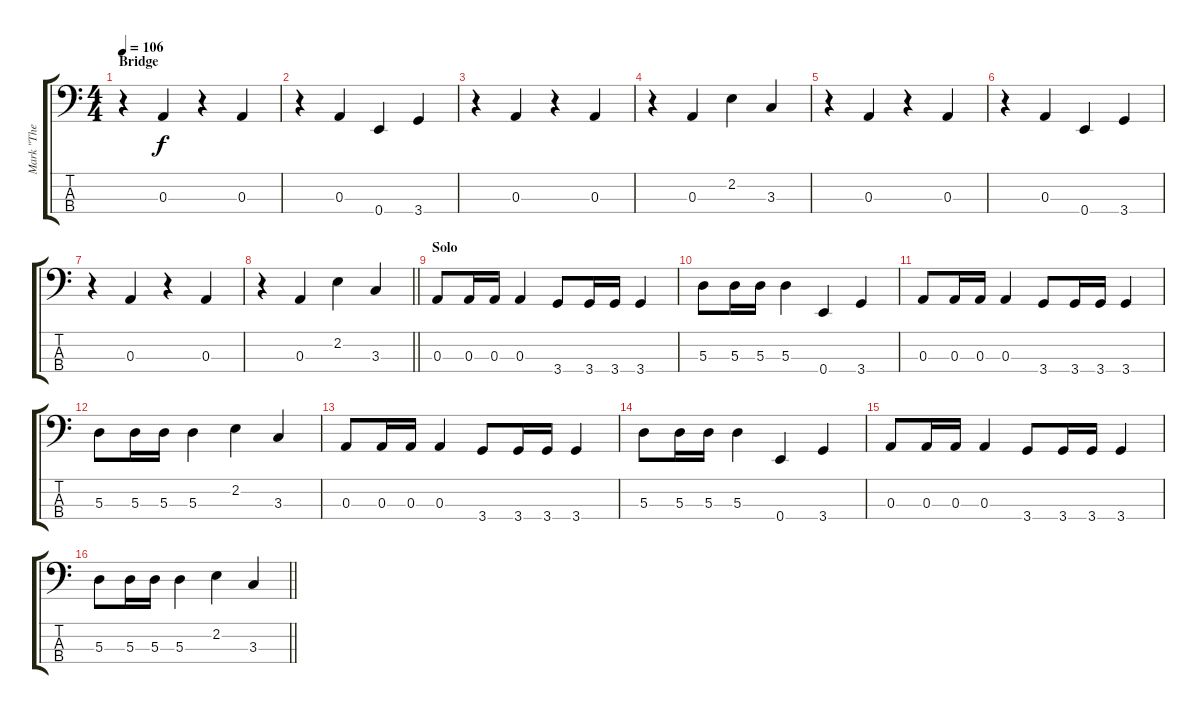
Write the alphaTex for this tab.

\track ("Mark \"The Animal\" Mendoza" "Mark \"The ") {instrument electricbassfinger}
\staff {score tabs}
\tuning (G2 D2 A1 E1) {hide}
\ts (4 4)
\section ("" "Bridge")
\tempo 106
\clef f4
\ks c
r.4{dy f} 0.3.4 r.4 0.3.4 |
r.4 0.3.4 0.4.4 3.4.4 |
r.4 0.3.4 r.4 0.3.4 |
r.4 0.3.4 2.2.4 3.3.4 |
r.4 0.3.4 r.4 0.3.4 |
r.4 0.3.4 0.4.4 3.4.4 |
r.4 0.3.4 r.4 0.3.4 |
\barLineRight lightlight
r.4 0.3.4 2.2.4 3.3.4 |
\section ("" "Solo")
0.3.8 0.3.16 0.3.16 0.3.4 3.4.8 3.4.16 3.4.16 3.4.4 |
5.3.8 5.3.16 5.3.16 5.3.4 0.4.4 3.4.4 |
0.3.8 0.3.16 0.3.16 0.3.4 3.4.8 3.4.16 3.4.16 3.4.4 |
5.3.8 5.3.16 5.3.16 5.3.4 2.2.4 3.3.4 |
0.3.8 0.3.16 0.3.16 0.3.4 3.4.8 3.4.16 3.4.16 3.4.4 |
5.3.8 5.3.16 5.3.16 5.3.4 0.4.4 3.4.4 |
0.3.8 0.3.16 0.3.16 0.3.4 3.4.8 3.4.16 3.4.16 3.4.4 |
\barLineRight lightlight
5.3.8 5.3.16 5.3.16 5.3.4 2.2.4 3.3.4
